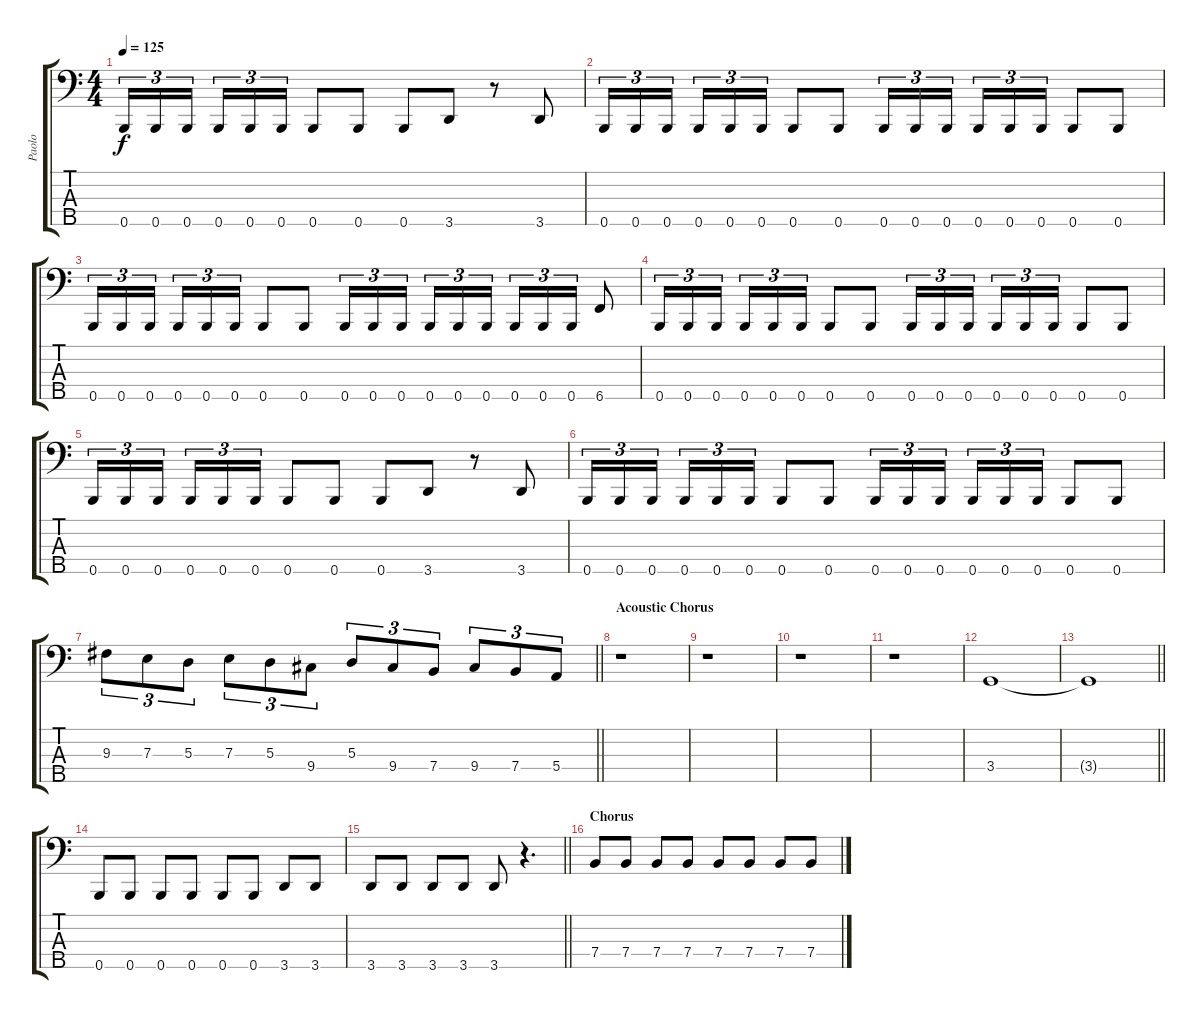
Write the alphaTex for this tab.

\track ("Paolo" "Paolo") {instrument electricbassfinger}
\staff {score tabs}
\tuning (G2 D2 A1 E1 B0) {hide}
\ts (4 4)
\tempo 125
\clef f4
\ks c
0.5.16{tu (3 2) dy f} 0.5.16{tu (3 2)} 0.5.16{tu (3 2)} 0.5.16{tu (3 2)} 0.5.16{tu (3 2)} 0.5.16{tu (3 2)} 0.5.8 0.5.8 0.5.8 3.5.8 r.8 3.5.8 |
0.5.16{tu (3 2)} 0.5.16{tu (3 2)} 0.5.16{tu (3 2)} 0.5.16{tu (3 2)} 0.5.16{tu (3 2)} 0.5.16{tu (3 2)} 0.5.8 0.5.8 0.5.16{tu (3 2)} 0.5.16{tu (3 2)} 0.5.16{tu (3 2)} 0.5.16{tu (3 2)} 0.5.16{tu (3 2)} 0.5.16{tu (3 2)} 0.5.8 0.5.8 |
0.5.16{tu (3 2)} 0.5.16{tu (3 2)} 0.5.16{tu (3 2)} 0.5.16{tu (3 2)} 0.5.16{tu (3 2)} 0.5.16{tu (3 2)} 0.5.8 0.5.8 0.5.16{tu (3 2)} 0.5.16{tu (3 2)} 0.5.16{tu (3 2)} 0.5.16{tu (3 2)} 0.5.16{tu (3 2)} 0.5.16{tu (3 2)} 0.5.16{tu (3 2)} 0.5.16{tu (3 2)} 0.5.16{tu (3 2)} 6.5.8 |
0.5.16{tu (3 2)} 0.5.16{tu (3 2)} 0.5.16{tu (3 2)} 0.5.16{tu (3 2)} 0.5.16{tu (3 2)} 0.5.16{tu (3 2)} 0.5.8 0.5.8 0.5.16{tu (3 2)} 0.5.16{tu (3 2)} 0.5.16{tu (3 2)} 0.5.16{tu (3 2)} 0.5.16{tu (3 2)} 0.5.16{tu (3 2)} 0.5.8 0.5.8 |
0.5.16{tu (3 2)} 0.5.16{tu (3 2)} 0.5.16{tu (3 2)} 0.5.16{tu (3 2)} 0.5.16{tu (3 2)} 0.5.16{tu (3 2)} 0.5.8 0.5.8 0.5.8 3.5.8 r.8 3.5.8 |
0.5.16{tu (3 2)} 0.5.16{tu (3 2)} 0.5.16{tu (3 2)} 0.5.16{tu (3 2)} 0.5.16{tu (3 2)} 0.5.16{tu (3 2)} 0.5.8 0.5.8 0.5.16{tu (3 2)} 0.5.16{tu (3 2)} 0.5.16{tu (3 2)} 0.5.16{tu (3 2)} 0.5.16{tu (3 2)} 0.5.16{tu (3 2)} 0.5.8 0.5.8 |
\barLineRight lightlight
9.3.8{tu (3 2)} 7.3.8{tu (3 2)} 5.3.8{tu (3 2)} 7.3.8{tu (3 2)} 5.3.8{tu (3 2)} 9.4.8{tu (3 2)} 5.3.8{tu (3 2)} 9.4.8{tu (3 2)} 7.4.8{tu (3 2)} 9.4.8{tu (3 2)} 7.4.8{tu (3 2)} 5.4.8{tu (3 2)} |
\section ("" "Acoustic Chorus")
r.1 |
r.1 |
r.1 |
r.1 |
3.4.1 |
\barLineRight lightlight
3.4{t}.1 |
0.5.8 0.5.8 0.5.8 0.5.8 0.5.8 0.5.8 3.5.8 3.5.8 |
\barLineRight lightlight
3.5.8 3.5.8 3.5.8 3.5.8 3.5.8 r.4{d} |
\section ("" "Chorus")
7.4.8 7.4.8 7.4.8 7.4.8 7.4.8 7.4.8 7.4.8 7.4.8
